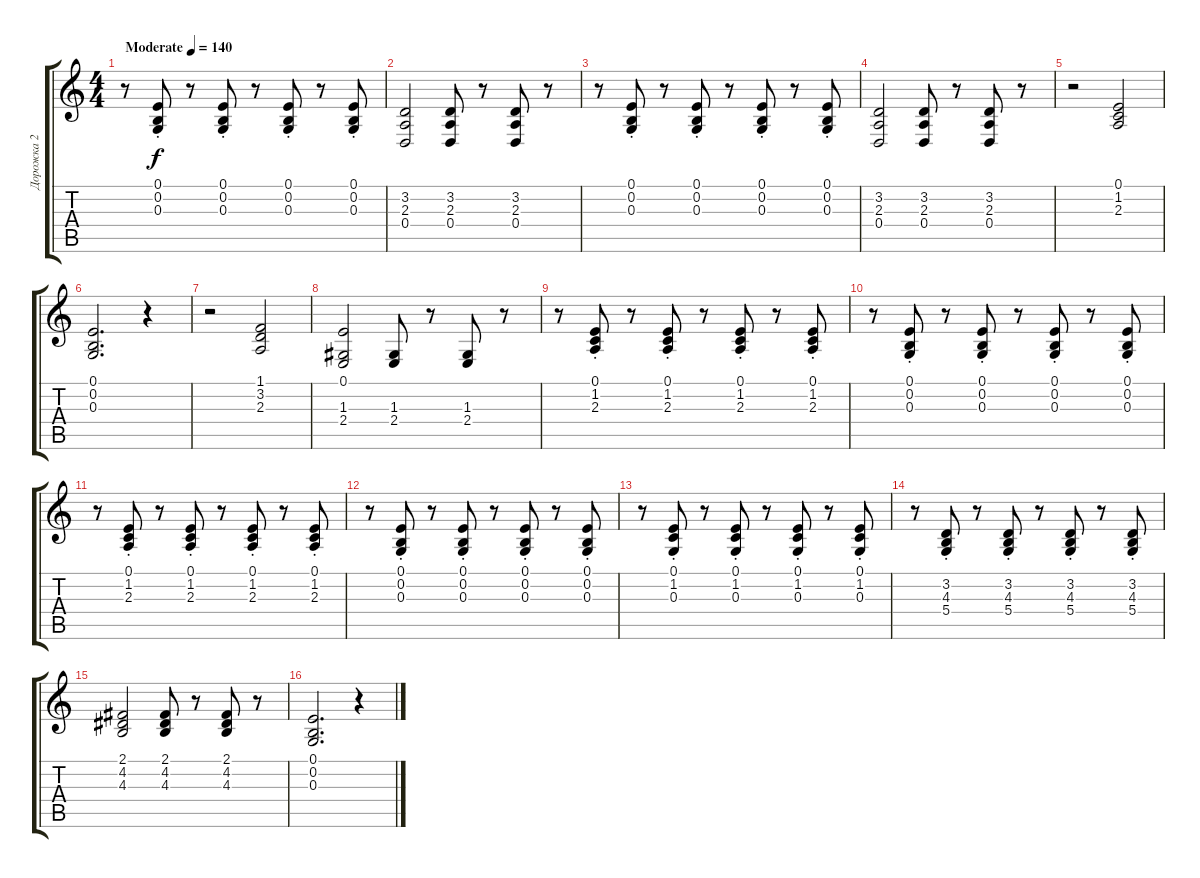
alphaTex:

\track ("Дорожка 2" "Дорожка 2") {instrument tangoaccordion}
\staff {score tabs}
\tuning (E4 B3 G3 D3 A2 E2) {hide}
\ts (4 4)
\tempo (140 "Moderate")
\clef g2
\ks c
r.8{dy f instrument tangoaccordion} (0.1{st} 0.2{st} 0.3{st}).8 r.8 (0.1{st} 0.2{st} 0.3{st}).8 r.8 (0.1{st} 0.2{st} 0.3{st}).8 r.8 (0.1{st} 0.2{st} 0.3{st}).8 |
(3.2 2.3 0.4).2 (3.2 2.3 0.4).8 r.8 (3.2 2.3 0.4).8 r.8 |
r.8 (0.1{st} 0.2{st} 0.3{st}).8 r.8 (0.1{st} 0.2{st} 0.3{st}).8 r.8 (0.1{st} 0.2{st} 0.3{st}).8 r.8 (0.1{st} 0.2{st} 0.3{st}).8 |
(3.2 2.3 0.4).2 (3.2 2.3 0.4).8 r.8 (3.2 2.3 0.4).8 r.8 |
r.2 (0.1 1.2 2.3).2 |
(0.1 0.2 0.3).2{d} r.4 |
r.2 (1.1 3.2 2.3).2 |
(0.1 1.3 2.4).2 (1.3 2.4).8 r.8 (1.3 2.4).8 r.8 |
r.8 (0.1{st} 1.2{st} 2.3{st}).8 r.8 (0.1{st} 1.2{st} 2.3{st}).8 r.8 (0.1{st} 1.2{st} 2.3{st}).8 r.8 (0.1{st} 1.2{st} 2.3{st}).8 |
r.8 (0.1{st} 0.2{st} 0.3{st}).8 r.8 (0.1{st} 0.2{st} 0.3{st}).8 r.8 (0.1{st} 0.2{st} 0.3{st}).8 r.8 (0.1{st} 0.2{st} 0.3{st}).8 |
r.8 (0.1{st} 1.2{st} 2.3{st}).8 r.8 (0.1{st} 1.2{st} 2.3{st}).8 r.8 (0.1{st} 1.2{st} 2.3{st}).8 r.8 (0.1{st} 1.2{st} 2.3{st}).8 |
r.8 (0.1{st} 0.2{st} 0.3{st}).8 r.8 (0.1{st} 0.2{st} 0.3{st}).8 r.8 (0.1{st} 0.2{st} 0.3{st}).8 r.8 (0.1{st} 0.2{st} 0.3{st}).8 |
r.8 (0.1{st} 1.2{st} 0.3{st}).8 r.8 (0.1{st} 1.2{st} 0.3{st}).8 r.8 (0.1{st} 1.2{st} 0.3{st}).8 r.8 (0.1{st} 1.2{st} 0.3{st}).8 |
r.8 (3.2{st} 4.3{st} 5.4{st}).8 r.8 (3.2{st} 4.3{st} 5.4{st}).8 r.8 (3.2{st} 4.3{st} 5.4{st}).8 r.8 (3.2{st} 4.3{st} 5.4{st}).8 |
(2.1 4.2 4.3).2 (2.1 4.2 4.3).8 r.8 (2.1 4.2 4.3).8 r.8 |
(0.1 0.2 0.3).2{d} r.4
